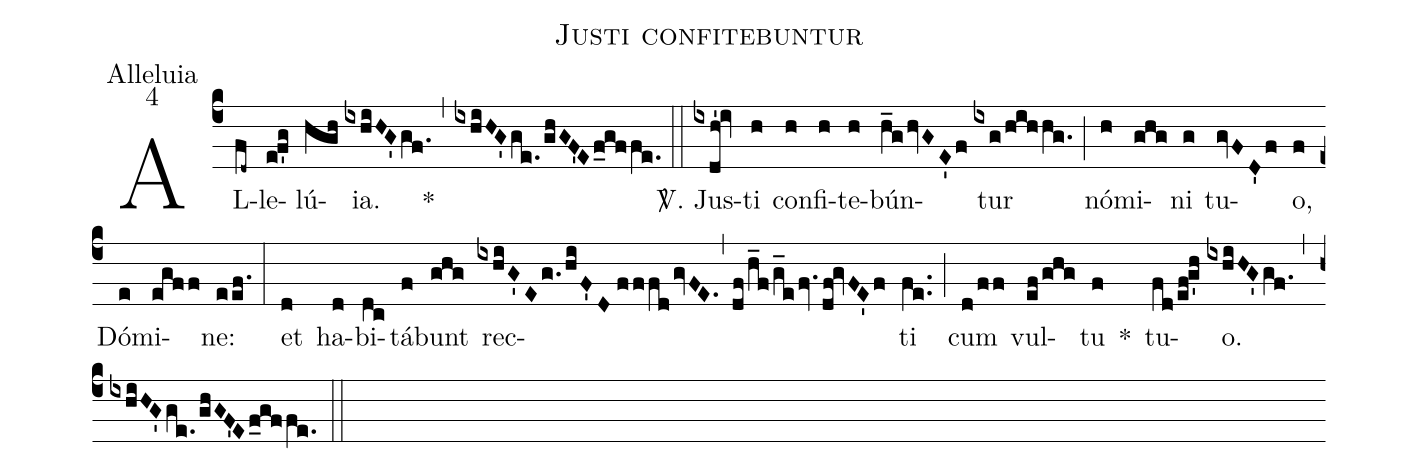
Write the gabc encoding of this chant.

name: Justi confitebuntur;
office-part: Alleluia;
mode: 4;
%%
(c4) AL(fd~)le(e!f'g)lú(hgh)ia.(ixhiHG'gf.) *(,) (ixhiHG'ge./ghGF'Ef_gffe.) (::)
<sp>V/</sp>. Jus(ixdh'!iv)ti(h) con(h)fi(h)te(h)bún(h_g/hvGE'f)tur(ixg/hihhg.) (;) nó(h)mi(ghg)ni(g) tu(gvFD'f)o,(f) Dó(e)mi(egff)ne:(eef.) (:)
et(d) ha(d)bi(dc)tá(f)bunt(ghg) rec(ixhiG'Eg./hiF'D//fffdgvFE.,df/h_f/g_efv.df!gvFE'f)ti(fe..) (;) cum(d/ff) vul(ef/ghg)tu(f) *() tu(fd/ef!g'h)o.(ixhiHG'gf.) (,) (ixhiHG'ge./ghGF'Ef_gffe.) (::)
